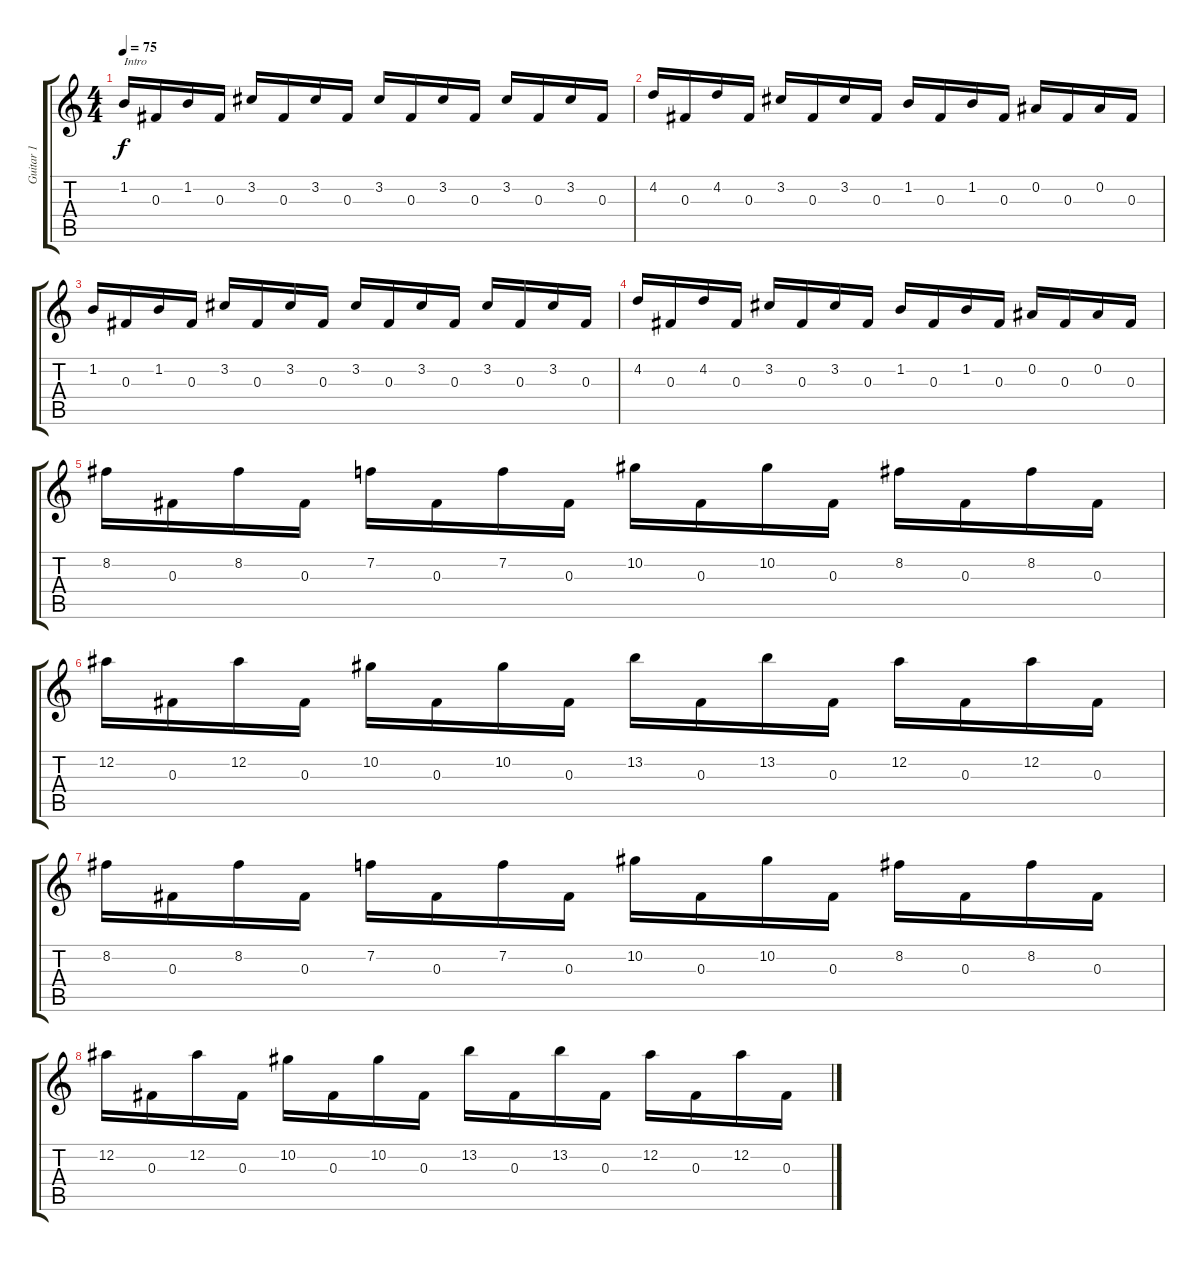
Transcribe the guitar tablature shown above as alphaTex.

\track ("Guitar 1" "Guitar 1") {instrument electricguitarclean}
\staff {score tabs}
\tuning (Eb4 Bb3 Gb3 Db3 Ab2 Db2) {hide}
\ts (4 4)
\tempo 75
\clef g2
\ks c
1.2.16{txt "Intro" dy f instrument electricguitarclean} 0.3.16 1.2.16 0.3.16 3.2.16 0.3.16 3.2.16 0.3.16 3.2.16 0.3.16 3.2.16 0.3.16 3.2.16 0.3.16 3.2.16 0.3.16 |
4.2.16 0.3.16 4.2.16 0.3.16 3.2.16 0.3.16 3.2.16 0.3.16 1.2.16 0.3.16 1.2.16 0.3.16 0.2.16 0.3.16 0.2.16 0.3.16 |
1.2.16 0.3.16 1.2.16 0.3.16 3.2.16 0.3.16 3.2.16 0.3.16 3.2.16 0.3.16 3.2.16 0.3.16 3.2.16 0.3.16 3.2.16 0.3.16 |
4.2.16 0.3.16 4.2.16 0.3.16 3.2.16 0.3.16 3.2.16 0.3.16 1.2.16 0.3.16 1.2.16 0.3.16 0.2.16 0.3.16 0.2.16 0.3.16 |
8.2.16 0.3.16 8.2.16 0.3.16 7.2.16 0.3.16 7.2.16 0.3.16 10.2.16 0.3.16 10.2.16 0.3.16 8.2.16 0.3.16 8.2.16 0.3.16 |
12.2.16 0.3.16 12.2.16 0.3.16 10.2.16 0.3.16 10.2.16 0.3.16 13.2.16 0.3.16 13.2.16 0.3.16 12.2.16 0.3.16 12.2.16 0.3.16 |
8.2.16 0.3.16 8.2.16 0.3.16 7.2.16 0.3.16 7.2.16 0.3.16 10.2.16 0.3.16 10.2.16 0.3.16 8.2.16 0.3.16 8.2.16 0.3.16 |
12.2.16 0.3.16 12.2.16 0.3.16 10.2.16 0.3.16 10.2.16 0.3.16 13.2.16 0.3.16 13.2.16 0.3.16 12.2.16 0.3.16 12.2.16 0.3.16
